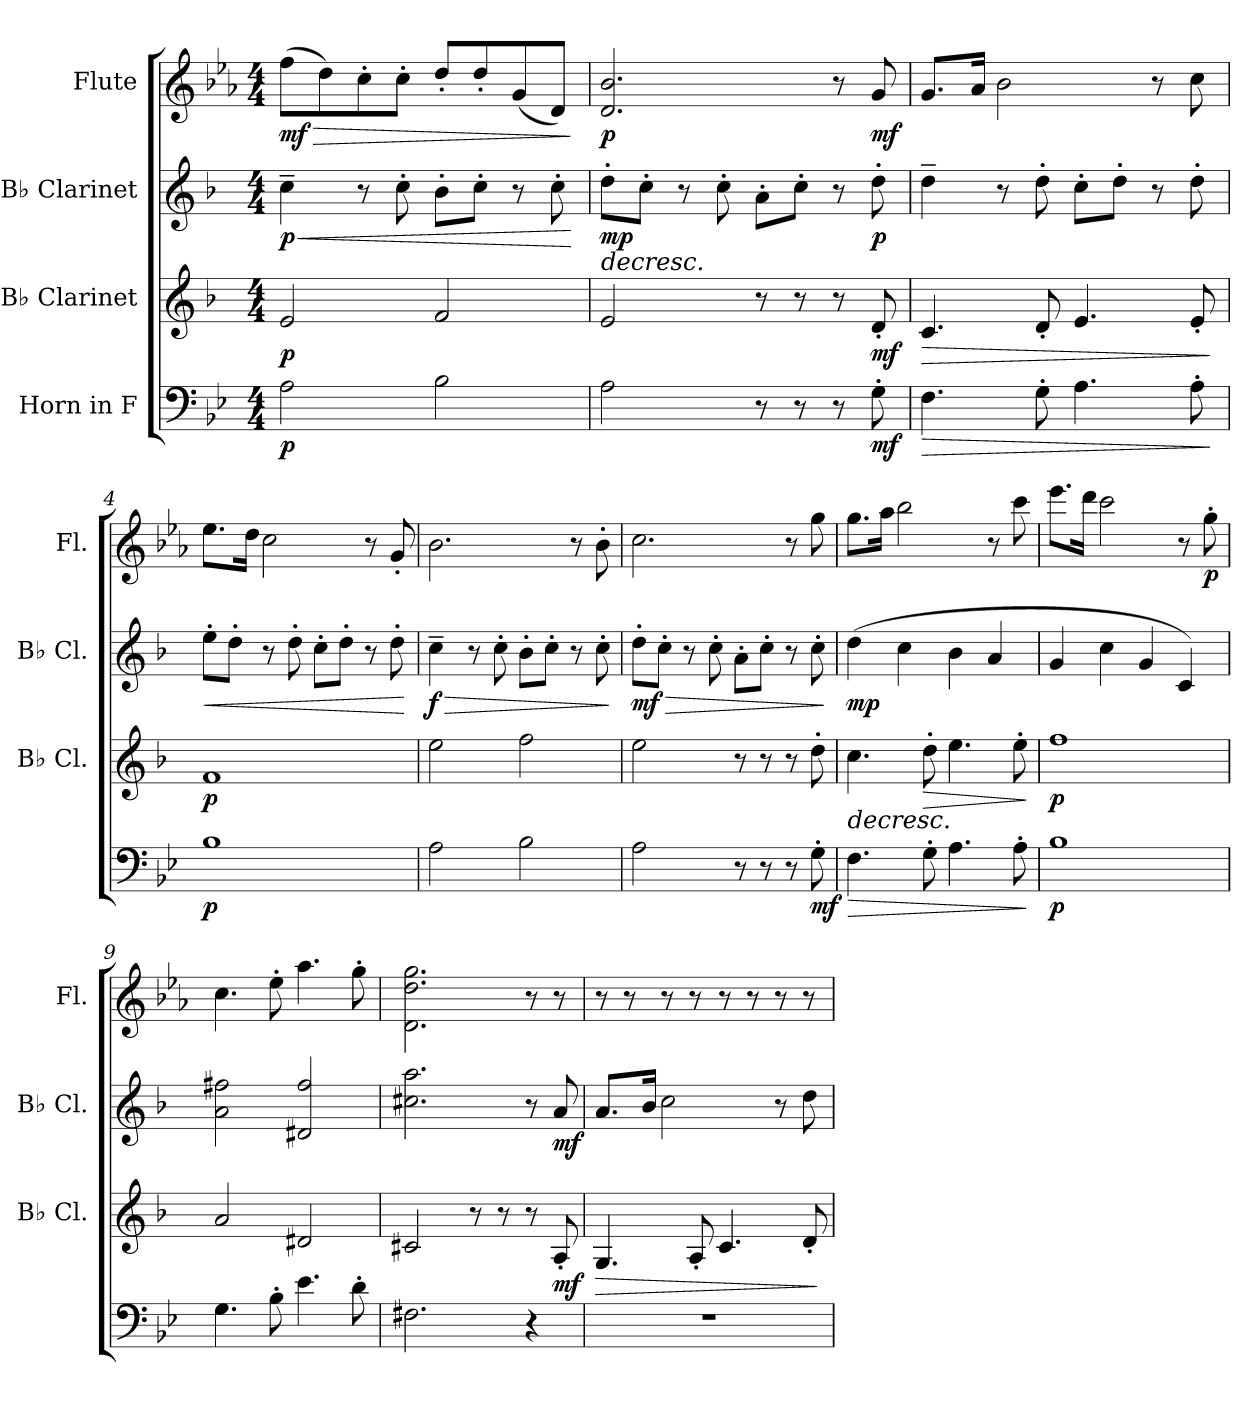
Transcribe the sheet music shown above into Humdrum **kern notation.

**kern	**dynam	**kern	**dynam	**kern	**dynam	**kern	**dynam
*part4	*part4	*part3	*part3	*part2	*part2	*part1	*part1
*staff4	*staff4	*staff3	*staff3	*staff2	*staff2	*staff1	*staff1
*I"Horn in F	*	*I"B♭ Clarinet	*	*I"B♭ Clarinet	*	*I"Flute	*
*	*	*I'B♭ Cl.	*	*I'B♭ Cl.	*	*I'Fl.	*
*clefF4	*	*clefG2	*	*clefG2	*	*clefG2	*
*ITrd4c7	*	*ITrd1c2	*	*ITrd1c2	*	*	*
*k[b-e-a-]	*	*k[b-e-a-]	*	*k[b-e-a-]	*	*k[b-e-a-]	*
*M4/4	*	*M4/4	*	*M4/4	*	*M4/4	*
*MM130	*	*MM130	*	*MM130	*	*MM130	*
=1	=1	=1	=1	=1	=1	=1	=1
!	!LO:DY:b	!	!LO:DY:b	!	!LO:HP:b	!	!LO:HP:b
!	!	!	!	!	!LO:DY:n=1:b	!	!LO:DY:n=1:b
2D\	p	2d/	p	4b-~\	< p	(>8ff\L	> mf
.	.	.	.	.	.	8dd\)	.
.	.	.	.	8r	.	8cc'\	.
.	.	.	.	8b-'\	.	8cc'\J	.
2E-\	.	2e-/	.	8a-'\L	.	8dd'/L	.
.	.	.	.	8b-'\J	.	8dd'/	.
.	.	.	.	8r	.	(<8g/	.
.	.	.	.	8b-'\	.	8d/J)	.
.	.	.	.	.	[	.	]
=2	=2	=2	=2	=2	=2	=2	=2
!	!	!	!	!	!LO:HP:b	!	!
!	!	!	!	!	!LO:DY:n=1:b	!	!LO:DY:b
2D\	.	2d/	.	8cc'\L	> mp	2.d/ 2.b-/	p
.	.	.	.	8b-'\J	.	.	.
.	.	.	.	8r	.	.	.
.	.	.	.	8b-'\	.	.	.
8r	.	8r	.	8g'\L	.	.	.
8r	.	8r	.	8b-'\J	.	.	.
8r	.	8r	.	8r	.	8r	.
!	!LO:DY:b	!	!LO:DY:b	!	!LO:DY:n=2:b	!	!LO:DY:b
8C'\	mf	8c'/	mf	8cc'\	p	8g/	mf
.	.	.	.	.	]	.	.
=3	=3	=3	=3	=3	=3	=3	=3
!	!LO:HP:b	!	!LO:HP:b	!	!	!	!
4.BB-\	>	4.B-/	>	4cc~\	.	8.g/L	.
.	.	.	.	.	.	16a-/Jk	.
.	.	.	.	8r	.	2b-\	.
8C'\	.	8c'/	.	8cc'\	.	.	.
4.D\	.	4.d/	.	8b-'\L	.	.	.
.	.	.	.	8cc'\J	.	.	.
.	.	.	.	8r	.	8r	.
8D'\	.	8d'/	.	8cc'\	.	8cc\	.
.	]	.	]	.	.	.	.
=4	=4	=4	=4	=4	=4	=4	=4
!	!LO:DY:b	!	!LO:DY:b	!	!LO:HP:b	!	!
1E-	p	1e-	p	8dd'\L	<	8.ee-\L	.
.	.	.	.	8cc'\J	.	.	.
.	.	.	.	.	.	16dd\Jk	.
.	.	.	.	8r	.	2cc\	.
.	.	.	.	8cc'\	.	.	.
.	.	.	.	8b-'\L	.	.	.
.	.	.	.	8cc'\J	.	.	.
.	.	.	.	8r	.	8r	.
.	.	.	.	8cc'\	.	8g'/	.
.	.	.	.	.	[	.	.
!!LO:LB:g=z
=5	=5	=5	=5	=5	=5	=5	=5
!	!	!	!	!	!LO:HP:b	!	!
!	!	!	!	!	!LO:DY:n=1:b	!	!
2D\	.	2dd\	.	4b-~\	> f	2.b-\	.
.	.	.	.	8r	.	.	.
.	.	.	.	8b-'\	.	.	.
2E-\	.	2ee-\	.	8a-'\L	.	.	.
.	.	.	.	8b-'\J	.	.	.
.	.	.	.	8r	.	8r	.
.	.	.	.	8b-'\	.	8b-'\	.
.	.	.	.	.	]	.	.
=6	=6	=6	=6	=6	=6	=6	=6
!	!	!	!	!	!LO:HP:b	!	!
!	!	!	!	!	!LO:DY:n=1:b	!	!
2D\	.	2dd\	.	8cc'\L	> mf	2.cc\	.
.	.	.	.	8b-'\J	.	.	.
.	.	.	.	8r	.	.	.
.	.	.	.	8b-'\	.	.	.
8r	.	8r	.	8g'\L	.	.	.
8r	.	8r	.	8b-'\J	.	.	.
8r	.	8r	.	8r	.	8r	.
!	!LO:DY:b	!	!LO:DY:b	!	!	!	!
!	!	!	!LO:DY:n=1:b	!	!	!	!
8C'\	mf	8cc'\	mf mf	8b-'\	.	8gg\	.
.	.	.	.	.	]	.	.
=7	=7	=7	=7	=7	=7	=7	=7
!	!LO:HP:b	!	!LO:HP:b	!	!LO:DY:b	!	!
4.BB-\	>	4.b-\	>	(>4cc\	mp	8.gg\L	.
.	.	.	.	.	.	16aa-\Jk	.
.	.	.	.	4b-\	.	2bb-\	.
!	!	!	!LO:HP:b	!	!	!	!
8C'\	.	8cc'\	>	.	.	.	.
4.D\	.	4.dd\	.	4a-\	.	.	.
.	.	.	.	4g/	.	8r	.
8D'\	.	8dd'\	.	.	.	8ccc\	.
.	]	.	] ]	.	.	.	.
=8	=8	=8	=8	=8	=8	=8	=8
!	!LO:DY:b	!	!LO:DY:b	!	!	!	!
1E-	p	1ee-	p	4f/	.	8.eee-\L	.
.	.	.	.	.	.	16ddd\Jk	.
.	.	.	.	4b-\	.	2ccc\	.
.	.	.	.	4f/	.	.	.
.	.	.	.	4B-/)	.	8r	.
!	!	!	!	!	!	!	!LO:DY:b
.	.	.	.	.	.	8gg'\	p
=9	=9	=9	=9	=9	=9	=9	=9
4.C\	.	2g/	.	2g\ 2een\	.	4.cc\	.
8E-'\	.	.	.	.	.	8ee-'\	.
4.A-\	.	2c#X/	.	2c#X/ 2ee/	.	4.aa-\	.
8G'\	.	.	.	.	.	8gg'\	.
=10	=10	=10	=10	=10	=10	=10	=10
2.BBn\	.	2Bn/	.	2.bn\ 2.gg\	.	2.d\ 2.dd\ 2.gg\	.
.	.	8r	.	.	.	.	.
.	.	8r	.	.	.	.	.
4r	.	8r	.	8r	.	8r	.
!	!	!	!LO:DY:b	!	!LO:DY:b	!	!
.	.	8G'/	mf	8g/	mf	8r	.
!!LO:PB:g=z
=11	=11	=11	=11	=11	=11	=11	=11
!	!	!	!LO:HP:b	!	!	!	!
1r	.	4.F/	>	8.g/L	.	8r	.
.	.	.	.	.	.	8r	.
.	.	.	.	16a-/Jk	.	.	.
.	.	.	.	2b-\	.	8r	.
.	.	8G'/	.	.	.	8r	.
.	.	4.B-/	.	.	.	8r	.
.	.	.	.	.	.	8r	.
.	.	.	.	8r	.	8r	.
.	.	8c'/	.	8cc\	.	8r	.
.	.	.	]	.	.	.	.
=	=	=	=	=	=	=	=
*-	*-	*-	*-	*-	*-	*-	*-
